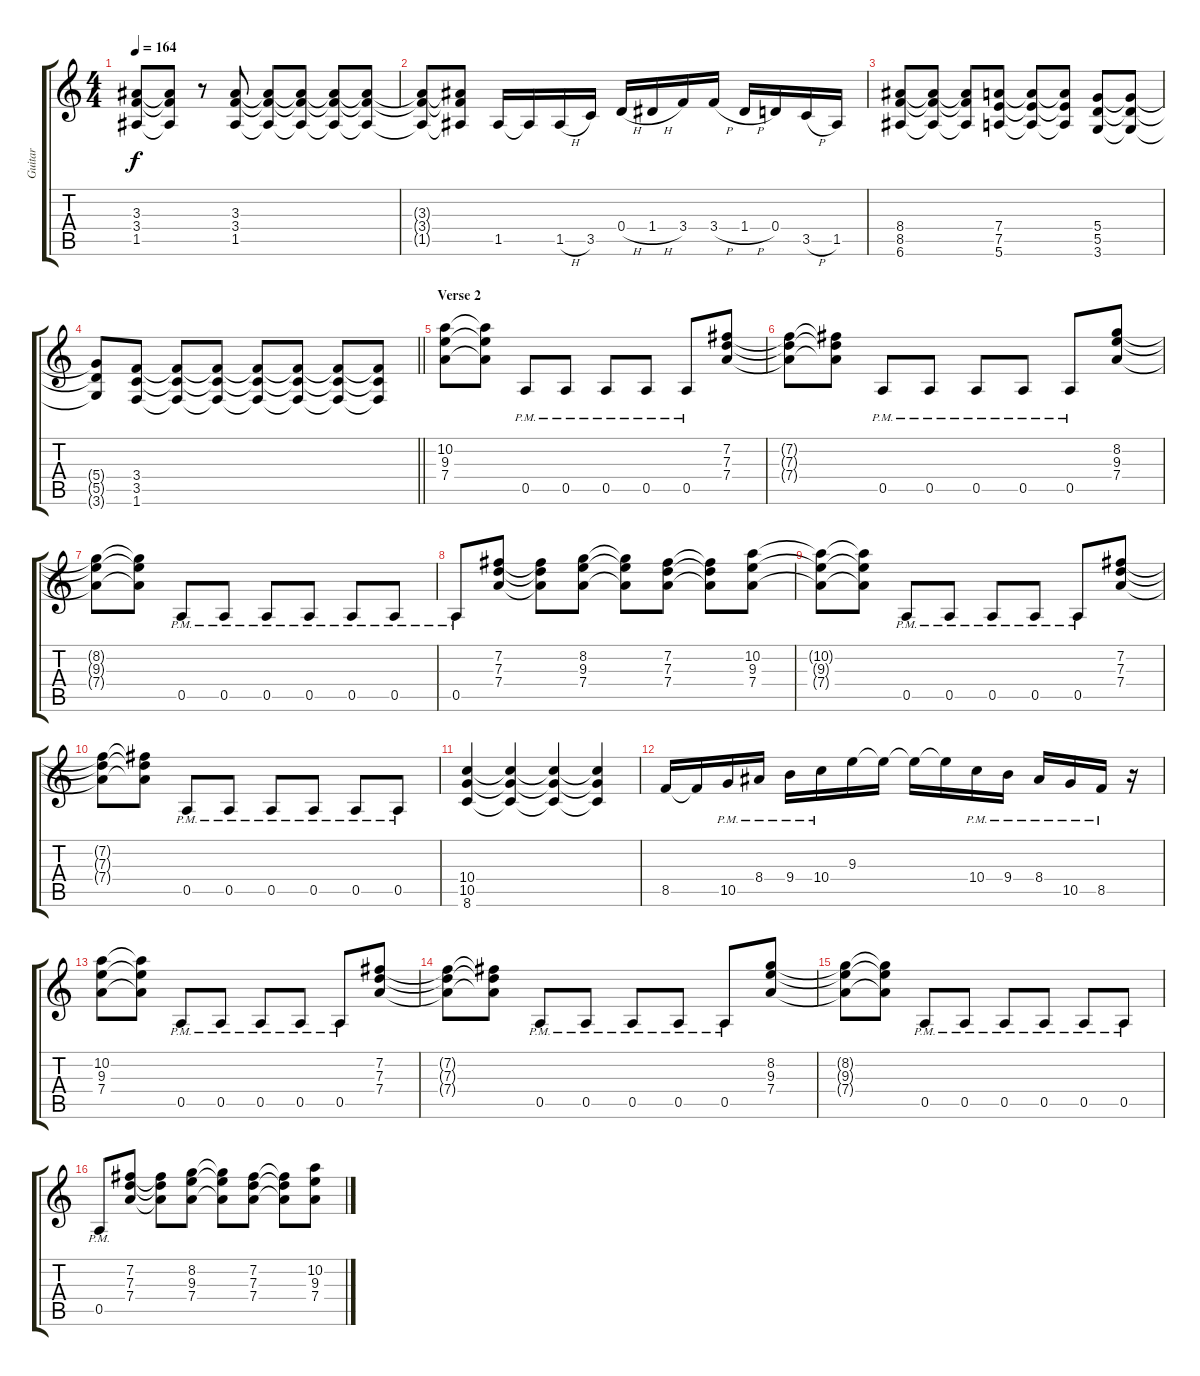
\track ("Guitar" "Guitar") {instrument overdrivenguitar}
\staff {score tabs}
\tuning (E4 B3 G3 D3 A2 E2) {hide}
\ts (4 4)
\tempo 164
\clef g2
\ks c
(3.3 3.4 1.5).8{dy f} (3.3{t} 3.4{t} 1.5{t}).8 r.8 (3.3 3.4 1.5).8 (3.3{t} 3.4{t} 1.5{t}).8 (3.3{t} 3.4{t} 1.5{t}).8 (3.3{t} 3.4{t} 1.5{t}).8 (3.3{t} 3.4{t} 1.5{t}).8 |
(3.3{t} 3.4{t} 1.5{t}).8 (3.3{t} 3.4{t} 1.5{t}).8 1.5.16 1.5{t}.16 1.5{h}.16 3.5.16 0.4{h}.16 1.4{h}.16 3.4.16 3.4{h}.16 1.4{h}.16 0.4.16 3.5{h}.16 1.5.16 |
(8.4 8.5 6.6).8 (8.4{t} 8.5{t} 6.6{t}).8 (8.4{t} 8.5{t} 6.6{t}).8 (7.4 7.5 5.6).8 (7.4{t} 7.5{t} 5.6{t}).8 (7.4{t} 7.5{t} 5.6{t}).8 (5.4 5.5 3.6).8 (5.4{t} 5.5{t} 3.6{t}).8 |
\barLineRight lightlight
(5.4{t} 5.5{t} 3.6{t}).8 (3.4 3.5 1.6).8 (3.4{t} 3.5{t} 1.6{t}).8 (3.4{t} 3.5{t} 1.6{t}).8 (3.4{t} 3.5{t} 1.6{t}).8 (3.4{t} 3.5{t} 1.6{t}).8 (3.4{t} 3.5{t} 1.6{t}).8 (3.4{t} 3.5{t} 1.6{t}).8 |
\section ("" "Verse 2")
(10.2 9.3 7.4).8 (10.2{t} 9.3{t} 7.4{t}).8 0.5{pm}.8 0.5{pm}.8 0.5{pm}.8 0.5{pm}.8 0.5{pm}.8 (7.2 7.3 7.4).8 |
(7.2{t} 7.3{t} 7.4{t}).8 (7.2{t} 7.3{t} 7.4{t}).8 0.5{pm}.8 0.5{pm}.8 0.5{pm}.8 0.5{pm}.8 0.5{pm}.8 (8.2 9.3 7.4).8 |
(8.2{t} 9.3{t} 7.4{t}).8 (8.2{t} 9.3{t} 7.4{t}).8 0.5{pm}.8 0.5{pm}.8 0.5{pm}.8 0.5{pm}.8 0.5{pm}.8 0.5{pm}.8 |
0.5{pm}.8 (7.2 7.3 7.4).8 (7.2{t} 7.3{t} 7.4{t}).8 (8.2 9.3 7.4).8 (8.2{t} 9.3{t} 7.4{t}).8 (7.2 7.3 7.4).8 (7.2{t} 7.3{t} 7.4{t}).8 (10.2 9.3 7.4).8 |
(10.2{t} 9.3{t} 7.4{t}).8 (10.2{t} 9.3{t} 7.4{t}).8 0.5{pm}.8 0.5{pm}.8 0.5{pm}.8 0.5{pm}.8 0.5{pm}.8 (7.2 7.3 7.4).8 |
(7.2{t} 7.3{t} 7.4{t}).8 (7.2{t} 7.3{t} 7.4{t}).8 0.5{pm}.8 0.5{pm}.8 0.5{pm}.8 0.5{pm}.8 0.5{pm}.8 0.5{pm}.8 |
(10.4 10.5 8.6).4 (10.4{t} 10.5{t} 8.6{t}).4 (10.4{t} 10.5{t} 8.6{t}).4 (10.4{t} 10.5{t} 8.6{t}).4 |
8.5.16 8.5{t}.16 10.5{pm}.16 8.4{pm}.16 9.4{pm}.16 10.4{pm}.16 9.3.16 9.3{t}.16 9.3{t}.16 9.3{t}.16 10.4{pm}.16 9.4{pm}.16 8.4{pm}.16 10.5{pm}.16 8.5{pm}.16 r.16 |
(10.2 9.3 7.4).8 (10.2{t} 9.3{t} 7.4{t}).8 0.5{pm}.8 0.5{pm}.8 0.5{pm}.8 0.5{pm}.8 0.5{pm}.8 (7.2 7.3 7.4).8 |
(7.2{t} 7.3{t} 7.4{t}).8 (7.2{t} 7.3{t} 7.4{t}).8 0.5{pm}.8 0.5{pm}.8 0.5{pm}.8 0.5{pm}.8 0.5{pm}.8 (8.2 9.3 7.4).8 |
(8.2{t} 9.3{t} 7.4{t}).8 (8.2{t} 9.3{t} 7.4{t}).8 0.5{pm}.8 0.5{pm}.8 0.5{pm}.8 0.5{pm}.8 0.5{pm}.8 0.5{pm}.8 |
0.5{pm}.8 (7.2 7.3 7.4).8 (7.2{t} 7.3{t} 7.4{t}).8 (8.2 9.3 7.4).8 (8.2{t} 9.3{t} 7.4{t}).8 (7.2 7.3 7.4).8 (7.2{t} 7.3{t} 7.4{t}).8 (10.2 9.3 7.4).8
